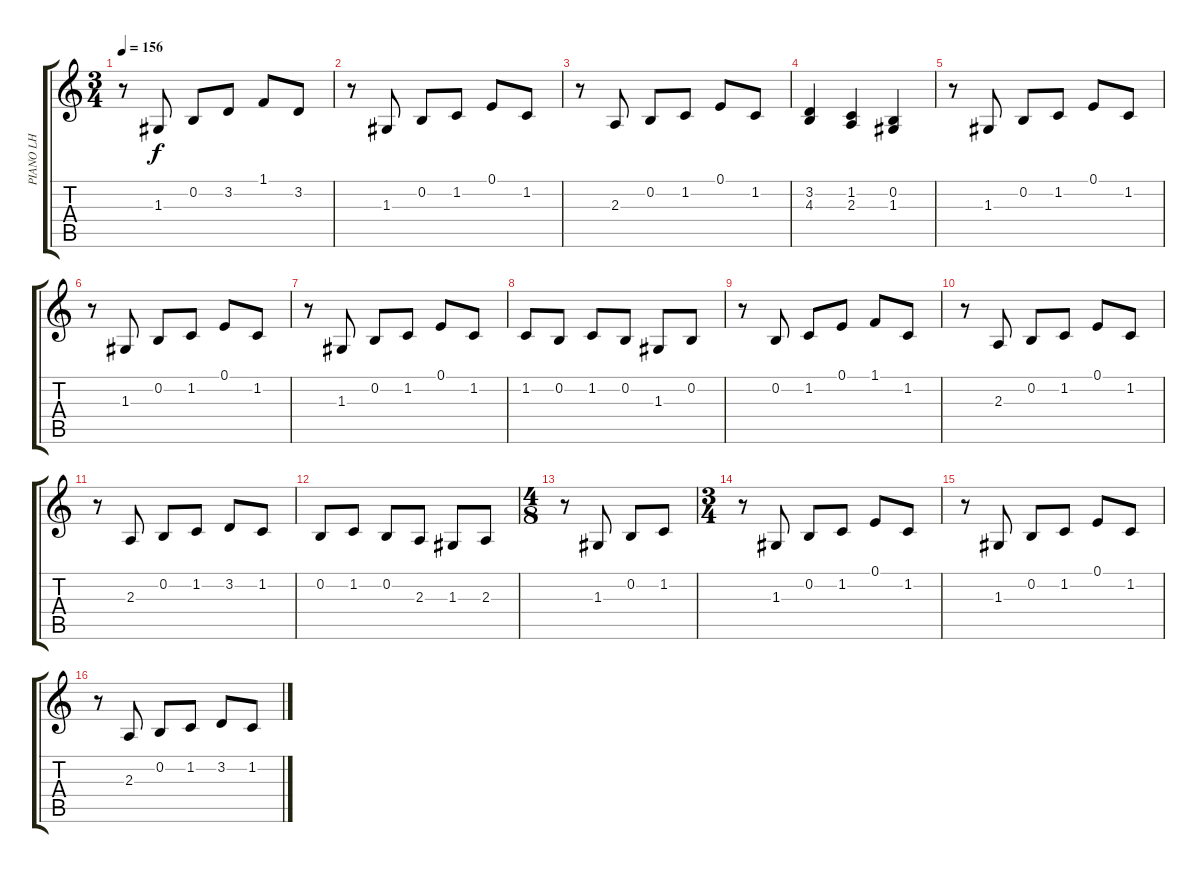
\track ("PIANO LH" "PIANO LH") {instrument acousticgrandpiano}
\staff {score tabs}
\tuning (E4 B3 G3 D3 A2 E2) {hide}
\ts (3 4)
\tempo 156
\clef g2
\ks c
r.8{dy f} 1.3.8 0.2.8 3.2.8 1.1.8 3.2.8 |
r.8 1.3.8 0.2.8 1.2.8 0.1.8 1.2.8 |
r.8 2.3.8 0.2.8 1.2.8 0.1.8 1.2.8 |
(3.2 4.3).4 (1.2 2.3).4 (0.2 1.3).4 |
r.8{volume 8} 1.3.8 0.2.8 1.2.8 0.1.8 1.2.8 |
r.8 1.3.8 0.2.8 1.2.8 0.1.8 1.2.8 |
r.8 1.3.8 0.2.8 1.2.8 0.1.8 1.2.8 |
1.2.8 0.2.8 1.2.8 0.2.8 1.3.8 0.2.8 |
r.8 0.2.8 1.2.8 0.1.8 1.1.8 1.2.8 |
r.8 2.3.8 0.2.8 1.2.8 0.1.8 1.2.8 |
r.8 2.3.8 0.2.8 1.2.8 3.2.8 1.2.8 |
0.2.8 1.2.8 0.2.8 2.3.8 1.3.8 2.3.8 |
\ts (4 8)
r.8 1.3.8 0.2.8 1.2.8 |
\ts (3 4)
r.8 1.3.8 0.2.8 1.2.8 0.1.8 1.2.8 |
r.8 1.3.8 0.2.8 1.2.8 0.1.8 1.2.8 |
r.8 2.3.8 0.2.8 1.2.8 3.2.8 1.2.8
